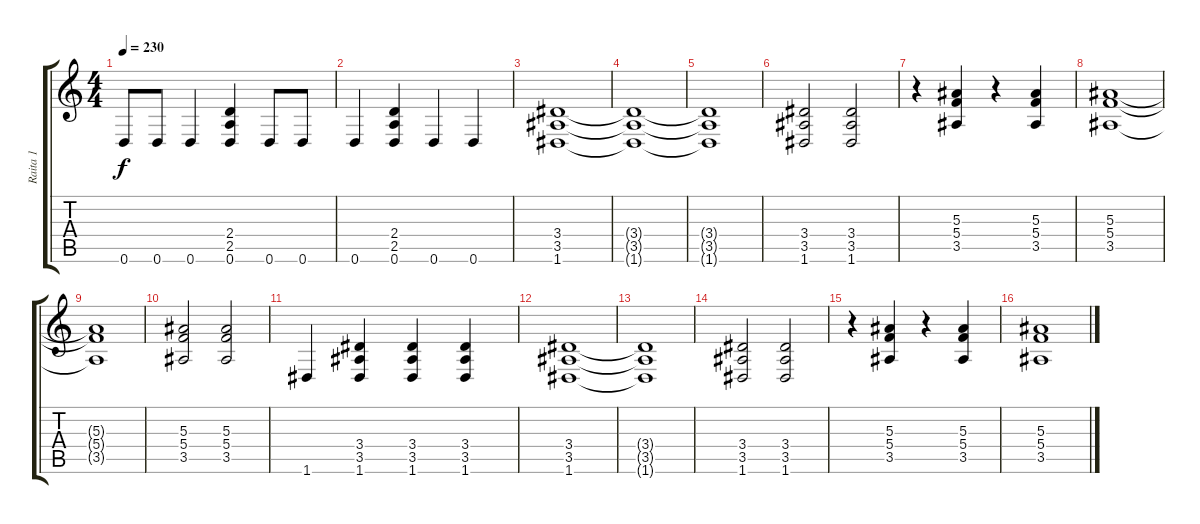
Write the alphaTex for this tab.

\track ("Raita 1" "Raita 1") {instrument distortionguitar}
\staff {score tabs}
\tuning (D4 A3 F3 C3 G2 D2) {hide}
\ts (4 4)
\tempo 230
\clef g2
\ks c
0.6.8{dy f} 0.6.8 0.6.4 (2.4 2.5 0.6).4 0.6.8 0.6.8 |
0.6.4 (2.4 2.5 0.6).4 0.6.4 0.6.4 |
(3.4 3.5 1.6).1 |
(3.4{t} 3.5{t} 1.6{t}).1 |
(3.4{t} 3.5{t} 1.6{t}).1 |
(3.4 3.5 1.6).2 (3.4 3.5 1.6).2 |
r.4 (5.3 5.4 3.5).4 r.4 (5.3 5.4 3.5).4 |
(5.3 5.4 3.5).1 |
(5.3{t} 5.4{t} 3.5{t}).1 |
(5.3 5.4 3.5).2 (5.3 5.4 3.5).2 |
1.6.4 (3.4 3.5 1.6).4 (3.4 3.5 1.6).4 (3.4 3.5 1.6).4 |
(3.4 3.5 1.6).1 |
(3.4{t} 3.5{t} 1.6{t}).1 |
(3.4 3.5 1.6).2 (3.4 3.5 1.6).2 |
r.4 (5.3 5.4 3.5).4 r.4 (5.3 5.4 3.5).4 |
(5.3 5.4 3.5).1
